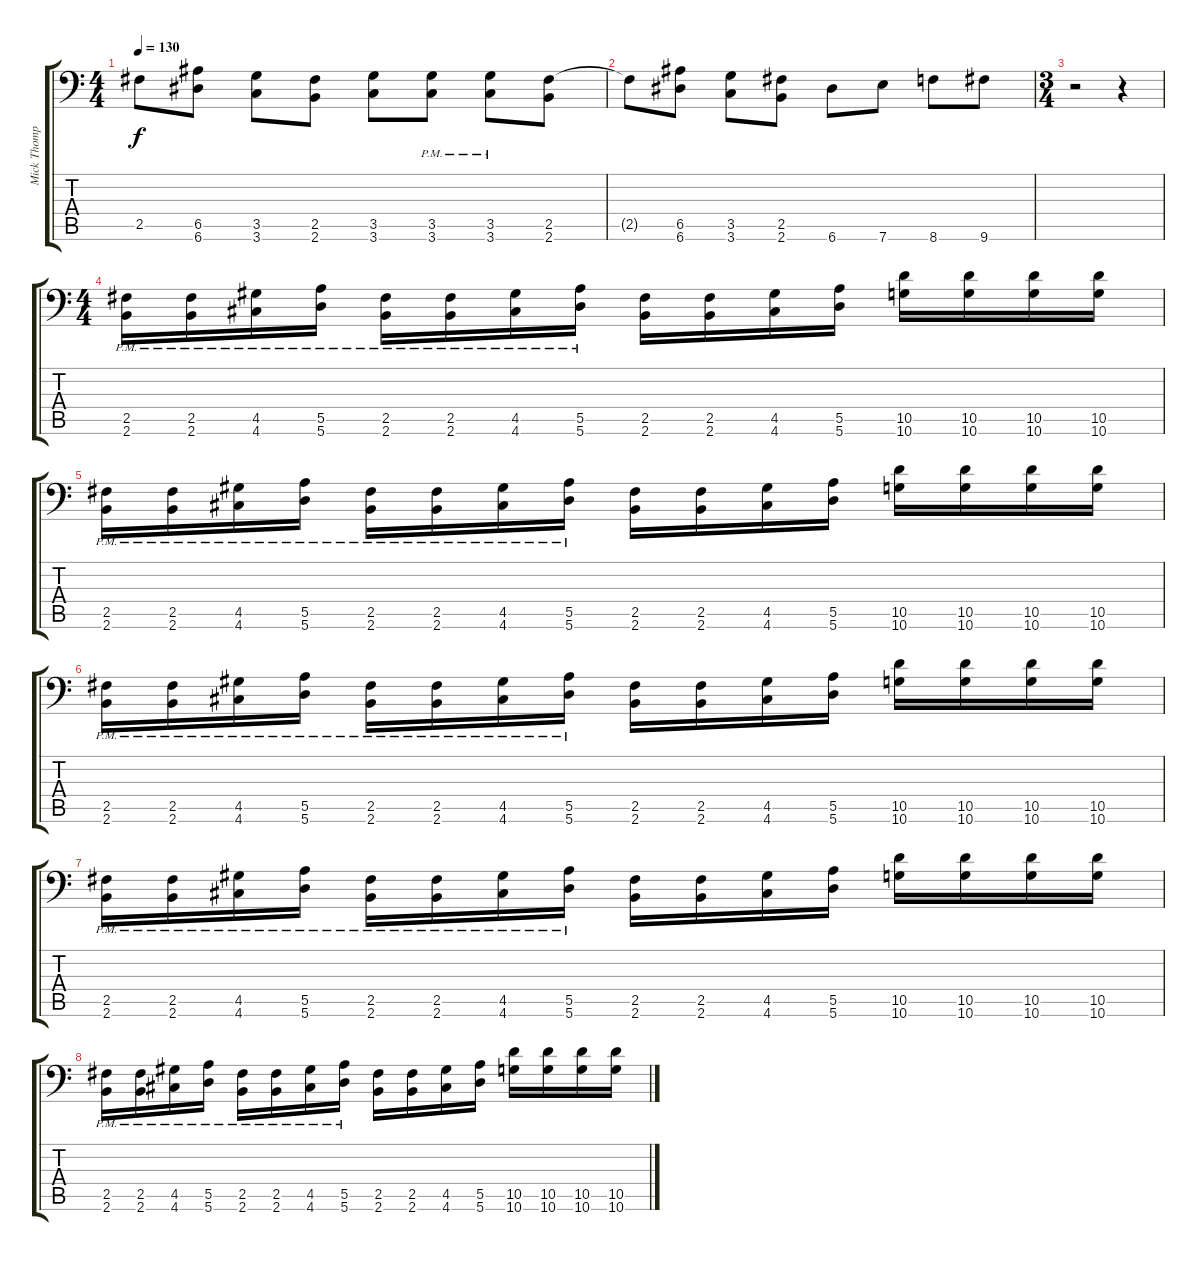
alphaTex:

\track ("Mick Thompson" "Mick Thomp") {instrument distortionguitar}
\staff {score tabs}
\tuning (E4 B3 G3 A2 E2 A1) {hide}
\ts (4 4)
\tempo 130
\clef f4
\ks c
2.5{t}.8{dy f} (6.5 6.6).8 (3.5 3.6).8 (2.5 2.6).8 (3.5 3.6).8 (3.5{pm} 3.6{pm}).8 (3.5{pm} 3.6{pm}).8 (2.5 2.6).8 |
2.5{t}.8 (6.5 6.6).8 (3.5 3.6).8 (2.5 2.6).8 6.6.8 7.6.8 8.6.8 9.6.8 |
\ts (3 4)
r.2 r.4 |
\ts (4 4)
(2.5{pm} 2.6{pm}).16 (2.5{pm} 2.6{pm}).16 (4.5 4.6{pm}).16 (5.5 5.6{pm}).16 (2.5{pm} 2.6).16 (2.5{pm} 2.6{pm}).16 (4.5 4.6{pm}).16 (5.5 5.6{pm}).16 (2.5 2.6).16 (2.5 2.6).16 (4.5 4.6).16 (5.5 5.6).16 (10.5 10.6).16 (10.5 10.6).16 (10.5 10.6).16 (10.5 10.6).16 |
(2.5{pm} 2.6{pm}).16 (2.5{pm} 2.6{pm}).16 (4.5 4.6{pm}).16 (5.5 5.6{pm}).16 (2.5{pm} 2.6).16 (2.5{pm} 2.6{pm}).16 (4.5 4.6{pm}).16 (5.5 5.6{pm}).16 (2.5 2.6).16 (2.5 2.6).16 (4.5 4.6).16 (5.5 5.6).16 (10.5 10.6).16 (10.5 10.6).16 (10.5 10.6).16 (10.5 10.6).16 |
(2.5{pm} 2.6{pm}).16 (2.5{pm} 2.6{pm}).16 (4.5 4.6{pm}).16 (5.5 5.6{pm}).16 (2.5{pm} 2.6).16 (2.5{pm} 2.6{pm}).16 (4.5 4.6{pm}).16 (5.5 5.6{pm}).16 (2.5 2.6).16 (2.5 2.6).16 (4.5 4.6).16 (5.5 5.6).16 (10.5 10.6).16 (10.5 10.6).16 (10.5 10.6).16 (10.5 10.6).16 |
(2.5{pm} 2.6{pm}).16 (2.5{pm} 2.6{pm}).16 (4.5 4.6{pm}).16 (5.5 5.6{pm}).16 (2.5{pm} 2.6).16 (2.5{pm} 2.6{pm}).16 (4.5 4.6{pm}).16 (5.5 5.6{pm}).16 (2.5 2.6).16 (2.5 2.6).16 (4.5 4.6).16 (5.5 5.6).16 (10.5 10.6).16 (10.5 10.6).16 (10.5 10.6).16 (10.5 10.6).16 |
(2.5{pm} 2.6{pm}).16 (2.5{pm} 2.6{pm}).16 (4.5 4.6{pm}).16 (5.5 5.6{pm}).16 (2.5{pm} 2.6).16 (2.5{pm} 2.6{pm}).16 (4.5 4.6{pm}).16 (5.5 5.6{pm}).16 (2.5 2.6).16 (2.5 2.6).16 (4.5 4.6).16 (5.5 5.6).16 (10.5 10.6).16 (10.5 10.6).16 (10.5 10.6).16 (10.5 10.6).16
